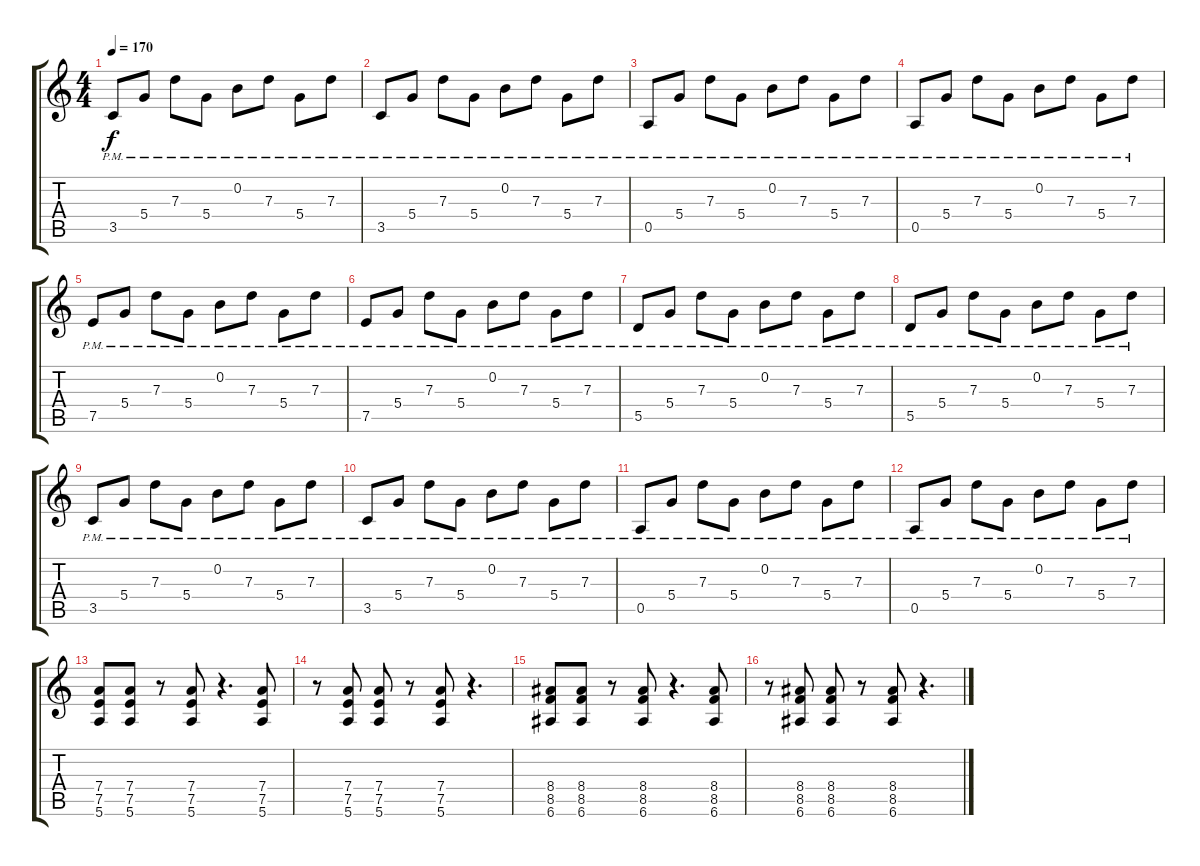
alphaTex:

\track "" {instrument distortionguitar}
\staff {score tabs}
\tuning (E4 B3 G3 D3 A2 E2) {hide}
\ts (4 4)
\tempo 170
\clef g2
\ks c
3.5{pm}.8{dy f} 5.4{pm}.8 7.3{pm}.8 5.4{pm}.8 0.2{pm}.8 7.3{pm}.8 5.4{pm}.8 7.3{pm}.8 |
3.5{pm}.8 5.4{pm}.8 7.3{pm}.8 5.4{pm}.8 0.2{pm}.8 7.3{pm}.8 5.4{pm}.8 7.3{pm}.8 |
0.5{pm}.8 5.4{pm}.8 7.3{pm}.8 5.4{pm}.8 0.2{pm}.8 7.3{pm}.8 5.4{pm}.8 7.3{pm}.8 |
0.5{pm}.8 5.4{pm}.8 7.3{pm}.8 5.4{pm}.8 0.2{pm}.8 7.3{pm}.8 5.4{pm}.8 7.3{pm}.8 |
7.5{pm}.8 5.4{pm}.8 7.3{pm}.8 5.4{pm}.8 0.2{pm}.8 7.3{pm}.8 5.4{pm}.8 7.3{pm}.8 |
7.5{pm}.8 5.4{pm}.8 7.3{pm}.8 5.4{pm}.8 0.2{pm}.8 7.3{pm}.8 5.4{pm}.8 7.3{pm}.8 |
5.5{pm}.8 5.4{pm}.8 7.3{pm}.8 5.4{pm}.8 0.2{pm}.8 7.3{pm}.8 5.4{pm}.8 7.3{pm}.8 |
5.5{pm}.8 5.4{pm}.8 7.3{pm}.8 5.4{pm}.8 0.2{pm}.8 7.3{pm}.8 5.4{pm}.8 7.3{pm}.8 |
3.5{pm}.8 5.4{pm}.8 7.3{pm}.8 5.4{pm}.8 0.2{pm}.8 7.3{pm}.8 5.4{pm}.8 7.3{pm}.8 |
3.5{pm}.8 5.4{pm}.8 7.3{pm}.8 5.4{pm}.8 0.2{pm}.8 7.3{pm}.8 5.4{pm}.8 7.3{pm}.8 |
0.5{pm}.8 5.4{pm}.8 7.3{pm}.8 5.4{pm}.8 0.2{pm}.8 7.3{pm}.8 5.4{pm}.8 7.3{pm}.8 |
0.5{pm}.8 5.4{pm}.8 7.3{pm}.8 5.4{pm}.8 0.2{pm}.8 7.3{pm}.8 5.4{pm}.8 7.3{pm}.8 |
(7.4 7.5 5.6).8 (7.4 7.5 5.6).8 r.8 (7.4 7.5 5.6).8 r.4{d} (7.4 7.5 5.6).8 |
r.8 (7.4 7.5 5.6).8 (7.4 7.5 5.6).8 r.8 (7.4 7.5 5.6).8 r.4{d} |
(8.4 8.5 6.6).8 (8.4 8.5 6.6).8 r.8 (8.4 8.5 6.6).8 r.4{d} (8.4 8.5 6.6).8 |
r.8 (8.4 8.5 6.6).8 (8.4 8.5 6.6).8 r.8 (8.4 8.5 6.6).8 r.4{d}
